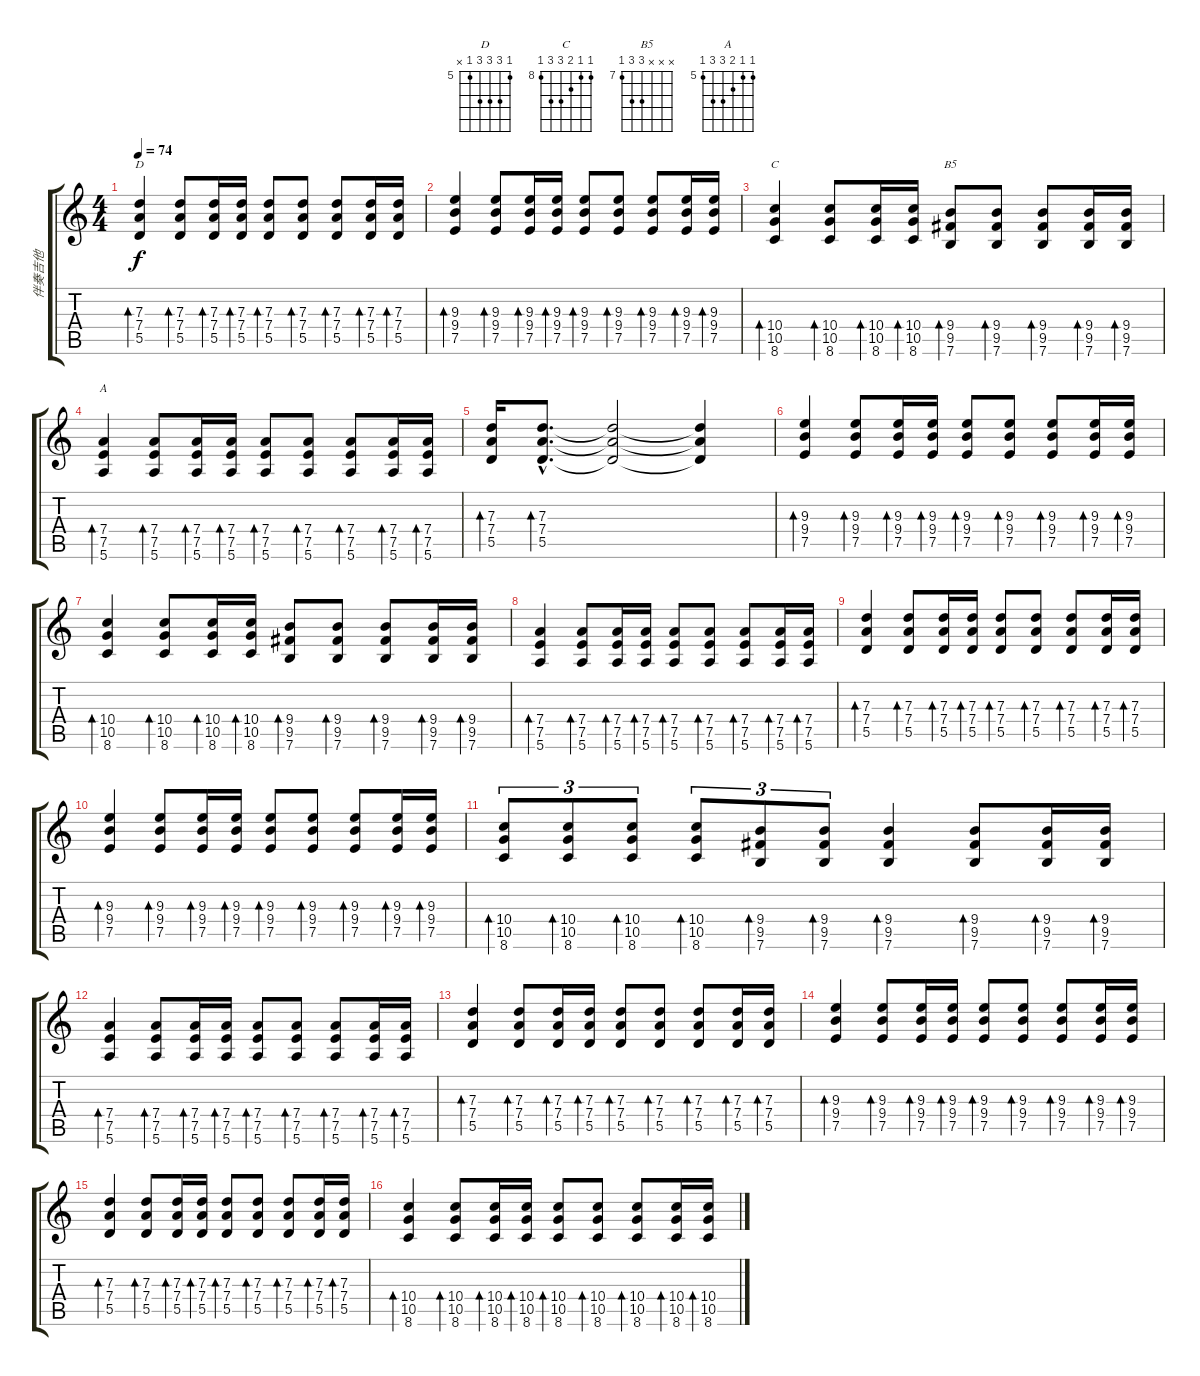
\track ("伴奏吉他" "伴奏吉他") {instrument distortionguitar}
\staff {score tabs}
\tuning (E4 B3 G3 D3 A2 E2) {hide}
\chord ("D" 5 7 7 7 5 x) {firstfret 5}
\chord ("C" 8 8 9 10 10 8) {firstfret 8}
\chord ("B5" x x x 9 9 7) {firstfret 7}
\chord ("A" 5 5 6 7 7 5) {firstfret 5}
\ts (4 4)
\tempo 74
\clef g2
\ks c
(7.3 7.4 5.5).4{bd 30 ch "D" dy f} (7.3 7.4 5.5).8{bd 30} (7.3 7.4 5.5).16{bd 30} (7.3 7.4 5.5).16{bd 30} (7.3 7.4 5.5).8{bd 30} (7.3 7.4 5.5).8{bd 30} (7.3 7.4 5.5).8{bd 30} (7.3 7.4 5.5).16{bd 30} (7.3 7.4 5.5).16{bd 30} |
(9.3 9.4 7.5).4{bd 30} (9.3 9.4 7.5).8{bd 30} (9.3 9.4 7.5).16{bd 30} (9.3 9.4 7.5).16{bd 30} (9.3 9.4 7.5).8{bd 30} (9.3 9.4 7.5).8{bd 30} (9.3 9.4 7.5).8{bd 30} (9.3 9.4 7.5).16{bd 30} (9.3 9.4 7.5).16{bd 30} |
(10.4 10.5 8.6).4{bd 30 ch "C"} (10.4 10.5 8.6).8{bd 30} (10.4 10.5 8.6).16{bd 30} (10.4 10.5 8.6).16{bd 30} (9.4 9.5 7.6).8{bd 30 ch "B5"} (9.4 9.5 7.6).8{bd 30} (9.4 9.5 7.6).8{bd 30} (9.4 9.5 7.6).16{bd 30} (9.4 9.5 7.6).16{bd 30} |
(7.4 7.5 5.6).4{bd 30 ch "A"} (7.4 7.5 5.6).8{bd 30} (7.4 7.5 5.6).16{bd 30} (7.4 7.5 5.6).16{bd 30} (7.4 7.5 5.6).8{bd 30} (7.4 7.5 5.6).8{bd 30} (7.4 7.5 5.6).8{bd 30} (7.4 7.5 5.6).16{bd 30} (7.4 7.5 5.6).16{bd 30} |
(7.3 7.4 5.5).16{bd 30} (7.3{hac} 7.4{hac} 5.5{hac}).8{d bd 30} (7.3{t} 7.4{t} 5.5{t}).2 (7.3{t} 7.4{t} 5.5{t}).4 |
(9.3 9.4 7.5).4{bd 30} (9.3 9.4 7.5).8{bd 30} (9.3 9.4 7.5).16{bd 30} (9.3 9.4 7.5).16{bd 30} (9.3 9.4 7.5).8{bd 30} (9.3 9.4 7.5).8{bd 30} (9.3 9.4 7.5).8{bd 30} (9.3 9.4 7.5).16{bd 30} (9.3 9.4 7.5).16{bd 30} |
(10.4 10.5 8.6).4{bd 30} (10.4 10.5 8.6).8{bd 30} (10.4 10.5 8.6).16{bd 30} (10.4 10.5 8.6).16{bd 30} (9.4 9.5 7.6).8{bd 30} (9.4 9.5 7.6).8{bd 30} (9.4 9.5 7.6).8{bd 30} (9.4 9.5 7.6).16{bd 30} (9.4 9.5 7.6).16{bd 30} |
(7.4 7.5 5.6).4{bd 30} (7.4 7.5 5.6).8{bd 30} (7.4 7.5 5.6).16{bd 30} (7.4 7.5 5.6).16{bd 30} (7.4 7.5 5.6).8{bd 30} (7.4 7.5 5.6).8{bd 30} (7.4 7.5 5.6).8{bd 30} (7.4 7.5 5.6).16{bd 30} (7.4 7.5 5.6).16{bd 30} |
(7.3 7.4 5.5).4{bd 30} (7.3 7.4 5.5).8{bd 30} (7.3 7.4 5.5).16{bd 30} (7.3 7.4 5.5).16{bd 30} (7.3 7.4 5.5).8{bd 30} (7.3 7.4 5.5).8{bd 30} (7.3 7.4 5.5).8{bd 30} (7.3 7.4 5.5).16{bd 30} (7.3 7.4 5.5).16{bd 30} |
(9.3 9.4 7.5).4{bd 30} (9.3 9.4 7.5).8{bd 30} (9.3 9.4 7.5).16{bd 30} (9.3 9.4 7.5).16{bd 30} (9.3 9.4 7.5).8{bd 30} (9.3 9.4 7.5).8{bd 30} (9.3 9.4 7.5).8{bd 30} (9.3 9.4 7.5).16{bd 30} (9.3 9.4 7.5).16{bd 30} |
(10.4 10.5 8.6).8{tu (3 2) bd 30} (10.4 10.5 8.6).8{tu (3 2) bd 30} (10.4 10.5 8.6).8{tu (3 2) bd 30} (10.4 10.5 8.6).8{tu (3 2) bd 30} (9.4 9.5 7.6).8{tu (3 2) bd 30} (9.4 9.5 7.6).8{tu (3 2) bd 30} (9.4 9.5 7.6).4{bd 30} (9.4 9.5 7.6).8{bd 30} (9.4 9.5 7.6).16{bd 30} (9.4 9.5 7.6).16{bd 30} |
(7.4 7.5 5.6).4{bd 30} (7.4 7.5 5.6).8{bd 30} (7.4 7.5 5.6).16{bd 30} (7.4 7.5 5.6).16{bd 30} (7.4 7.5 5.6).8{bd 30} (7.4 7.5 5.6).8{bd 30} (7.4 7.5 5.6).8{bd 30} (7.4 7.5 5.6).16{bd 30} (7.4 7.5 5.6).16{bd 30} |
(7.3 7.4 5.5).4{bd 30} (7.3 7.4 5.5).8{bd 30} (7.3 7.4 5.5).16{bd 30} (7.3 7.4 5.5).16{bd 30} (7.3 7.4 5.5).8{bd 30} (7.3 7.4 5.5).8{bd 30} (7.3 7.4 5.5).8{bd 30} (7.3 7.4 5.5).16{bd 30} (7.3 7.4 5.5).16{bd 30} |
(9.3 9.4 7.5).4{bd 30} (9.3 9.4 7.5).8{bd 30} (9.3 9.4 7.5).16{bd 30} (9.3 9.4 7.5).16{bd 30} (9.3 9.4 7.5).8{bd 30} (9.3 9.4 7.5).8{bd 30} (9.3 9.4 7.5).8{bd 30} (9.3 9.4 7.5).16{bd 30} (9.3 9.4 7.5).16{bd 30} |
(7.3 7.4 5.5).4{bd 30} (7.3 7.4 5.5).8{bd 30} (7.3 7.4 5.5).16{bd 30} (7.3 7.4 5.5).16{bd 30} (7.3 7.4 5.5).8{bd 30} (7.3 7.4 5.5).8{bd 30} (7.3 7.4 5.5).8{bd 30} (7.3 7.4 5.5).16{bd 30} (7.3 7.4 5.5).16{bd 30} |
(10.4 10.5 8.6).4{bd 30} (10.4 10.5 8.6).8{bd 30} (10.4 10.5 8.6).16{bd 30} (10.4 10.5 8.6).16{bd 30} (10.4 10.5 8.6).8{bd 30} (10.4 10.5 8.6).8{bd 30} (10.4 10.5 8.6).8{bd 30} (10.4 10.5 8.6).16{bd 30} (10.4 10.5 8.6).16{bd 30}
